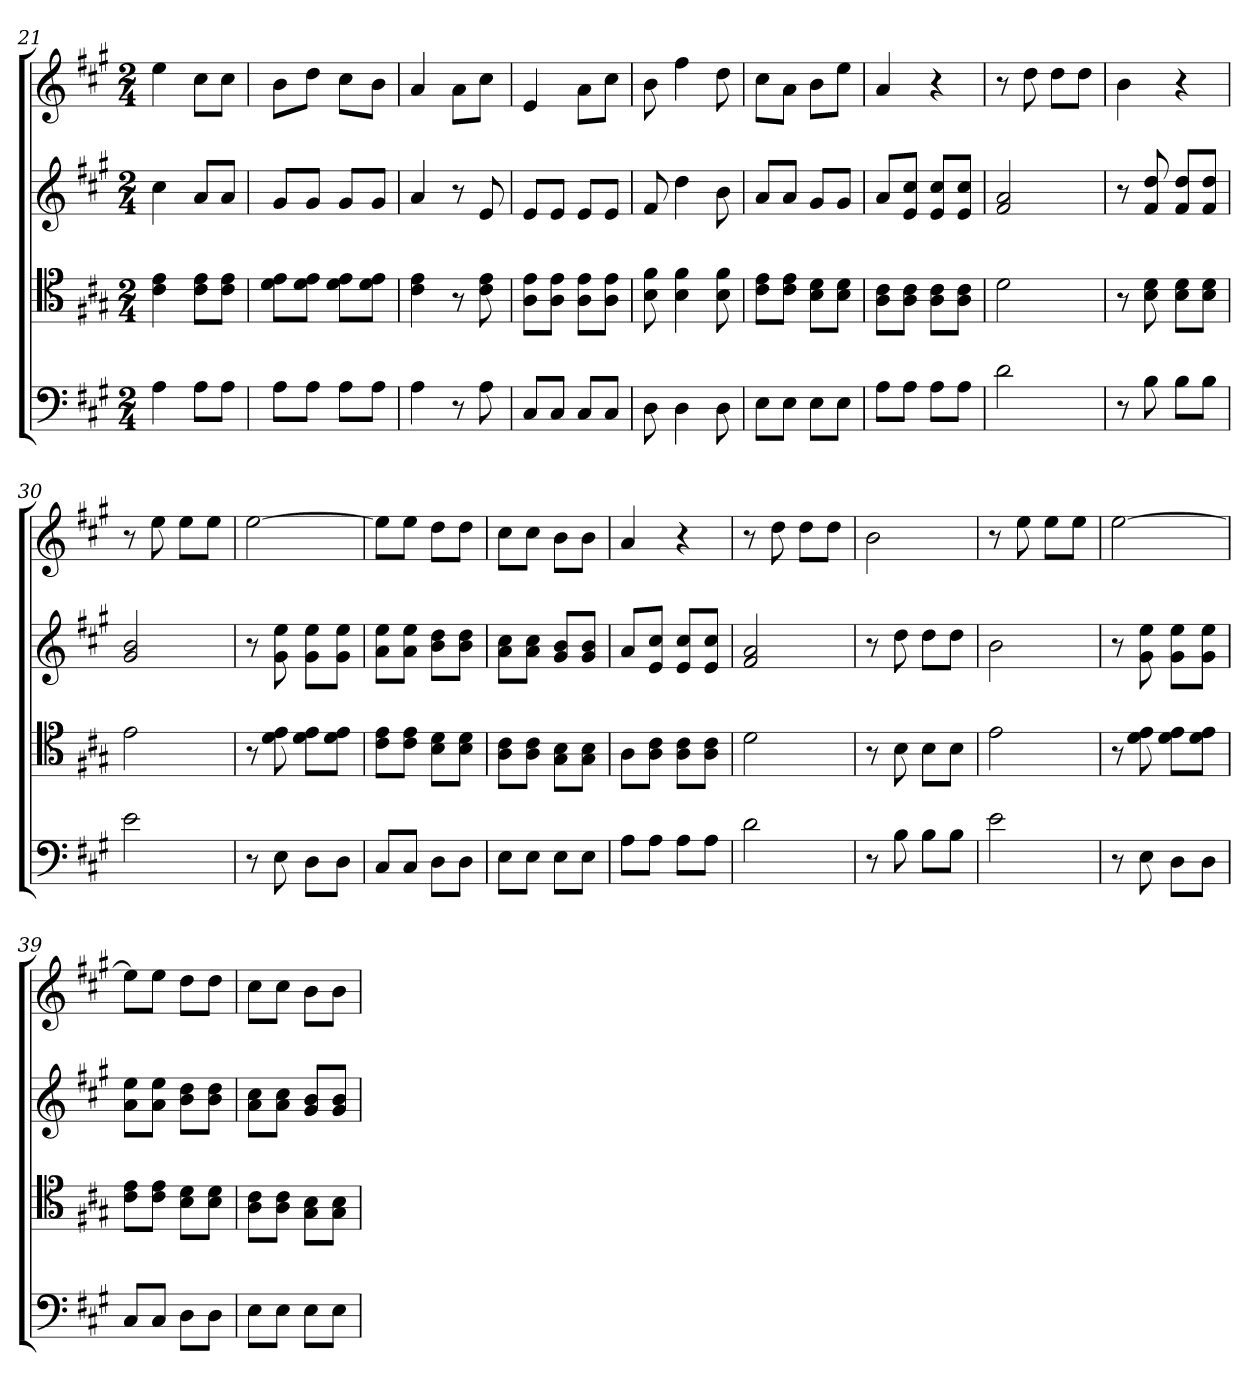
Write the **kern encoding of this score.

**kern	**kern	**kern	**kern
*part4	*part3	*part2	*part1
*staff4	*staff3	*staff2	*staff1
*clefF4	*clefC4	*clefG2	*clefG2
*k[f#c#g#]	*k[f#c#g#]	*k[f#c#g#]	*k[f#c#g#]
*A:	*A:	*A:	*A:
*M2/4	*M2/4	*M2/4	*M2/4
=21	=21	=21	=21
4A\	4c#\ 4e\	4cc#\	4ee\
8A\L	8c#\ 8e\L	8a/L	8cc#\L
8A\J	8c#\ 8e\J	8a/J	8cc#\J
!!LO:LB:g=z
=22	=22	=22	=22
8A\L	8d\ 8e\L	8g#/L	8b\L
8A\J	8d\ 8e\J	8g#/J	8dd\J
8A\L	8d\ 8e\L	8g#/L	8cc#\L
8A\J	8d\ 8e\J	8g#/J	8b\J
=23	=23	=23	=23
4A\	4c#\ 4e\	4a/	4a/
8r	8r	8r	8a\L
8A\	8c#\ 8e\	8e/	8cc#\J
=24	=24	=24	=24
8C#/L	8A\ 8e\L	8e/L	4e/
8C#/J	8A\ 8e\J	8e/J	.
8C#/L	8A\ 8e\L	8e/L	8a\L
8C#/J	8A\ 8e\J	8e/J	8cc#\J
=25	=25	=25	=25
8D\	8B\ 8f#\	8f#/	8b\
4D\	4B\ 4f#\	4dd\	4ff#\
8D\	8B\ 8f#\	8b\	8dd\
=26	=26	=26	=26
8E\L	8c#\ 8e\L	8a/L	8cc#\L
8E\J	8c#\ 8e\J	8a/J	8a\J
8E\L	8B\ 8d\L	8g#/L	8b\L
8E\J	8B\ 8d\J	8g#/J	8ee\J
=27	=27	=27	=27
8A\L	8A\ 8c#\L	8a/L	4a/
8A\J	8A\ 8c#\J	8e/ 8cc#/J	.
8A\L	8A\ 8c#\L	8e/ 8cc#/L	4r
8A\J	8A\ 8c#\J	8e/ 8cc#/J	.
=28	=28	=28	=28
2d\	2d\	2f#/ 2a/	8r
.	.	.	8dd\
.	.	.	8dd\L
.	.	.	8dd\J
=29	=29	=29	=29
8r	8r	8r	4b\
8B\	8B\ 8d\	8f#/ 8dd/	.
8B\L	8B\ 8d\L	8f#/ 8dd/L	4r
8B\J	8B\ 8d\J	8f#/ 8dd/J	.
!!LO:LB:g=z
=30	=30	=30	=30
2e\	2e\	2g#/ 2b/	8r
.	.	.	8ee\
.	.	.	8ee\L
.	.	.	8ee\J
=31	=31	=31	=31
8r	8r	8r	[2ee\
8E\	8d\ 8e\	8g#\ 8ee\	.
8D\L	8d\ 8e\L	8g#\ 8ee\L	.
8D\J	8d\ 8e\J	8g#\ 8ee\J	.
!!LO:PB:g=z
=32	=32	=32	=32
8C#/L	8c#\ 8e\L	8a\ 8ee\L	8ee\L]
8C#/J	8c#\ 8e\J	8a\ 8ee\J	8ee\J
8D\L	8B\ 8d\L	8b\ 8dd\L	8dd\L
8D\J	8B\ 8d\J	8b\ 8dd\J	8dd\J
!!LO:LB:g=z
=33	=33	=33	=33
8E\L	8A\ 8c#\L	8a\ 8cc#\L	8cc#\L
8E\J	8A\ 8c#\J	8a\ 8cc#\J	8cc#\J
8E\L	8G#\ 8B\L	8g#/ 8b/L	8b\L
8E\J	8G#\ 8B\J	8g#/ 8b/J	8b\J
=34	=34	=34	=34
8A\L	8A\L	8a/L	4a/
8A\J	8A\ 8c#\J	8e/ 8cc#/J	.
8A\L	8A\ 8c#\L	8e/ 8cc#/L	4r
8A\J	8A\ 8c#\J	8e/ 8cc#/J	.
=35	=35	=35	=35
2d\	2d\	2f#/ 2a/	8r
.	.	.	8dd\
.	.	.	8dd\L
.	.	.	8dd\J
=36	=36	=36	=36
8r	8r	8r	2b\
8B\	8B\	8dd\	.
8B\L	8B\L	8dd\L	.
8B\J	8B\J	8dd\J	.
=37	=37	=37	=37
2e\	2e\	2b\	8r
.	.	.	8ee\
.	.	.	8ee\L
.	.	.	8ee\J
=38	=38	=38	=38
8r	8r	8r	[2ee\
8E\	8d\ 8e\	8g#\ 8ee\	.
8D\L	8d\ 8e\L	8g#\ 8ee\L	.
8D\J	8d\ 8e\J	8g#\ 8ee\J	.
=39	=39	=39	=39
8C#/L	8c#\ 8e\L	8a\ 8ee\L	8ee\L]
8C#/J	8c#\ 8e\J	8a\ 8ee\J	8ee\J
8D\L	8B\ 8d\L	8b\ 8dd\L	8dd\L
8D\J	8B\ 8d\J	8b\ 8dd\J	8dd\J
=40	=40	=40	=40
8E\L	8A\ 8c#\L	8a\ 8cc#\L	8cc#\L
8E\J	8A\ 8c#\J	8a\ 8cc#\J	8cc#\J
8E\L	8G#\ 8B\L	8g#/ 8b/L	8b\L
8E\J	8G#\ 8B\J	8g#/ 8b/J	8b\J
=	=	=	=
*-	*-	*-	*-
